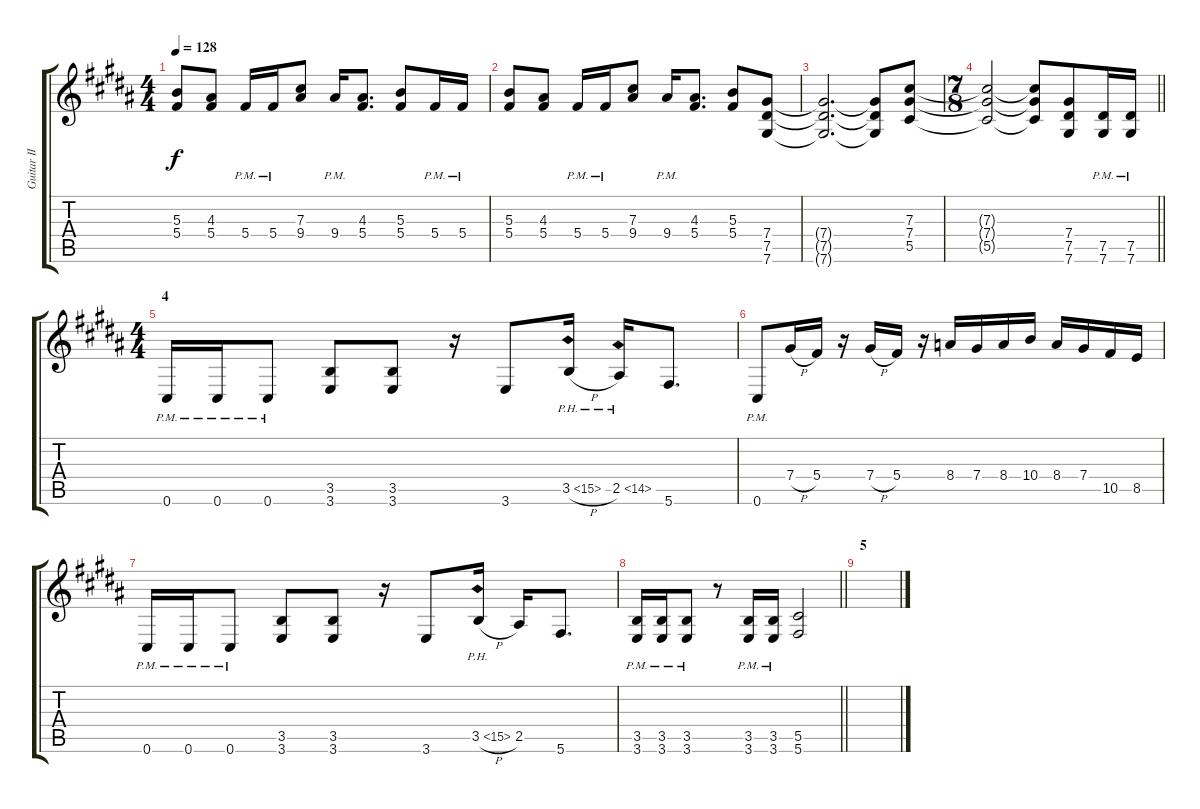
\track ("Guitar II (Teru)" "Guitar II ") {instrument distortionguitar}
\staff {score tabs}
\tuning (Eb4 Bb3 Gb3 Db3 Ab2 Db2) {hide}
\ts (4 4)
\tempo 128
\clef g2
\ks g#minor
(5.3 5.4).8{dy f} (4.3 5.4).8 5.4{pm}.16 5.4{pm}.16 (7.3 9.4).8 9.4{pm}.16 (4.3 5.4).8{d balance 3} (5.3 5.4).8 5.4{pm}.16 5.4{pm}.16 |
(5.3 5.4).8 (4.3 5.4).8 5.4{pm}.16 5.4{pm}.16 (7.3 9.4).8 9.4{pm}.16 (4.3 5.4).8{d} (5.3 5.4).8 (7.4 7.5 7.6).8 |
(7.4{t} 7.5{t} 7.6{t}).2{d} (7.4{t} 7.5{t} 7.6{t}).8 (7.3 7.4 5.5).8 |
\ts (7 8)
\barLineRight lightlight
(7.3{t} 7.4{t} 5.5{t}).2 (7.3{t} 7.4{t} 5.5{t}).8{beam merge} (7.4 7.5 7.6).8 (7.5{pm} 7.6{pm}).16 (7.5{pm} 7.6{pm}).16 |
\ts (4 4)
\section ("" "4")
0.6{pm}.16 0.6{pm}.16 0.6{pm}.8 (3.5 3.6).8 (3.5 3.6).8 r.16 3.6.8{balance 3} 3.5{ph 12 h}.16 2.5{ph 12}.16 5.6.8{d} |
0.6{pm}.8 7.4{h}.16 5.4.16 r.16 7.4{h}.16 5.4.16 r.16 8.4.16 7.4.16 8.4.16 10.4.16 8.4.16 7.4.16 10.5.16 8.5.16 |
0.6{pm}.16 0.6{pm}.16 0.6{pm}.8 (3.5 3.6).8 (3.5 3.6).8 r.16 3.6.8 3.5{ph 12 h}.16 2.5.16 5.6.8{d} |
\barLineRight lightlight
(3.5{pm} 3.6).16 (3.5{pm} 3.6).16 (3.5{pm} 3.6).8 r.8 (3.5{pm} 3.6).16 (3.5{pm} 3.6).16 (5.5 5.6).2 |
\section ("" "5")
